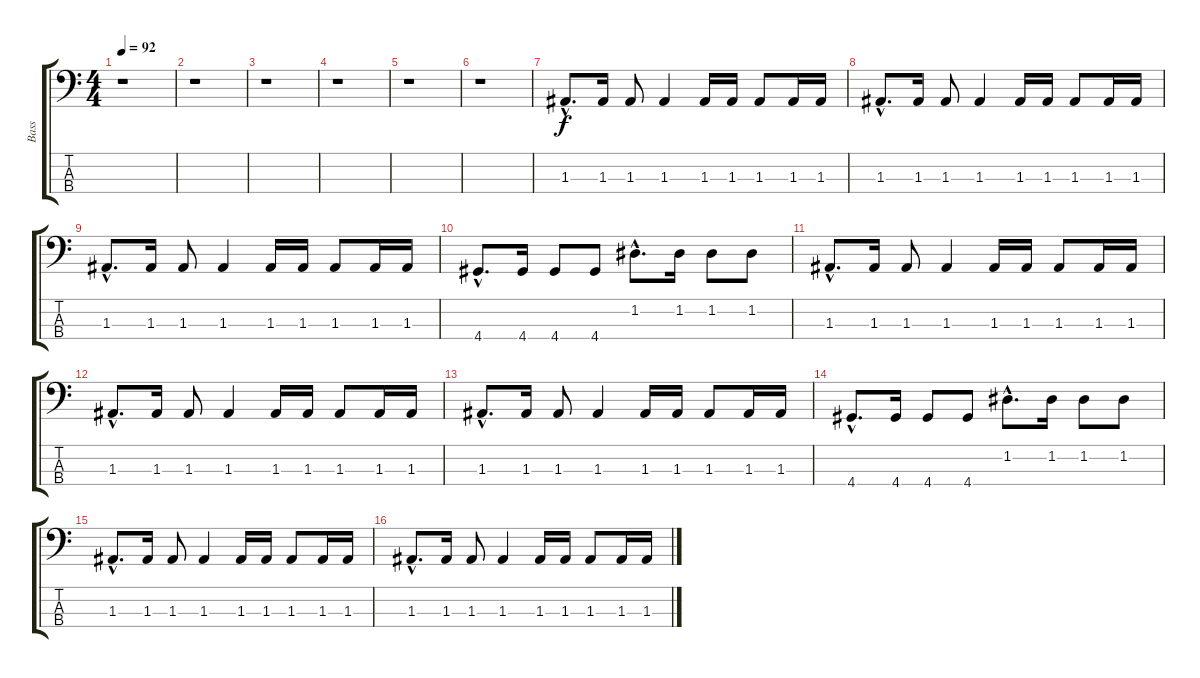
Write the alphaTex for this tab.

\track ("Bass" "Bass") {instrument electricbassfinger}
\staff {score tabs}
\tuning (G2 D2 A1 E1) {hide}
\ts (4 4)
\tempo 92
\clef f4
\ks c
r.1{dy f} |
r.1 |
r.1 |
r.1 |
r.1 |
r.1 |
1.3{hac}.8{d} 1.3.16 1.3.8 1.3.4 1.3.16 1.3.16 1.3.8 1.3.16 1.3.16 |
1.3{hac}.8{d} 1.3.16 1.3.8 1.3.4 1.3.16 1.3.16 1.3.8 1.3.16 1.3.16 |
1.3{hac}.8{d} 1.3.16 1.3.8 1.3.4 1.3.16 1.3.16 1.3.8 1.3.16 1.3.16 |
4.4{hac}.8{d} 4.4.16 4.4.8 4.4.8 1.2{hac}.8{d} 1.2.16 1.2.8 1.2.8 |
1.3{hac}.8{d} 1.3.16 1.3.8 1.3.4 1.3.16 1.3.16 1.3.8 1.3.16 1.3.16 |
1.3{hac}.8{d} 1.3.16 1.3.8 1.3.4 1.3.16 1.3.16 1.3.8 1.3.16 1.3.16 |
1.3{hac}.8{d} 1.3.16 1.3.8 1.3.4 1.3.16 1.3.16 1.3.8 1.3.16 1.3.16 |
4.4{hac}.8{d} 4.4.16 4.4.8 4.4.8 1.2{hac}.8{d} 1.2.16 1.2.8 1.2.8 |
1.3{hac}.8{d} 1.3.16 1.3.8 1.3.4 1.3.16 1.3.16 1.3.8 1.3.16 1.3.16 |
1.3{hac}.8{d} 1.3.16 1.3.8 1.3.4 1.3.16 1.3.16 1.3.8 1.3.16 1.3.16
